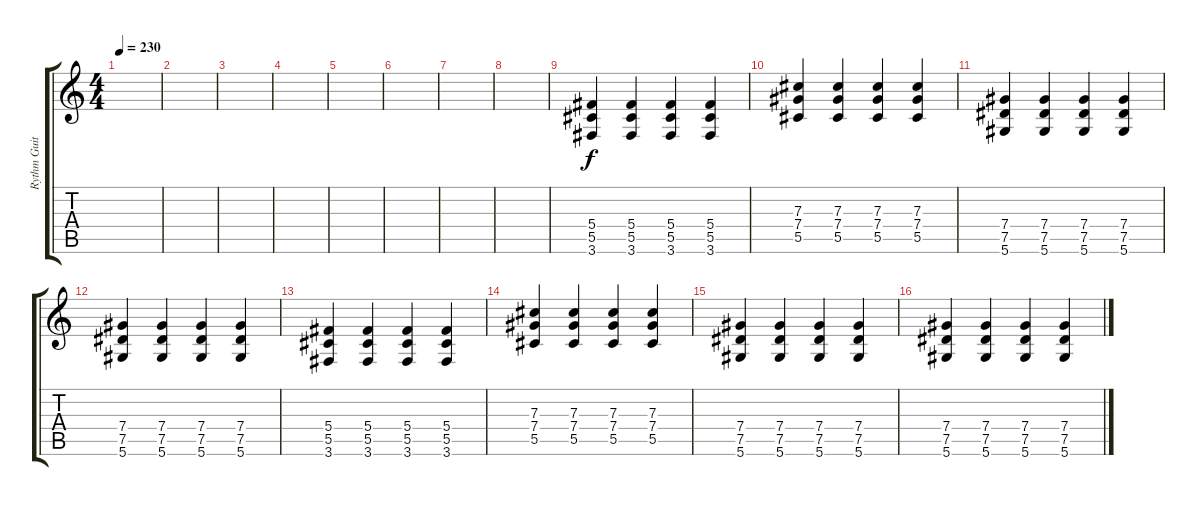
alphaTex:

\track ("Rythm Guitar" "Rythm Guit") {instrument overdrivenguitar}
\staff {score tabs}
\tuning (Eb4 Bb3 Gb3 Db3 Ab2 Eb2) {hide}
\ts (4 4)
\tempo 230
\clef g2
\ks c
|
|
|
|
|
|
|
|
(5.4 5.5 3.6).4 (5.4 5.5 3.6).4 (5.4 5.5 3.6).4 (5.4 5.5 3.6).4 |
(7.3 7.4 5.5).4 (7.3 7.4 5.5).4 (7.3 7.4 5.5).4 (7.3 7.4 5.5).4 |
(7.4 7.5 5.6).4 (7.4 7.5 5.6).4 (7.4 7.5 5.6).4 (7.4 7.5 5.6).4 |
(7.4 7.5 5.6).4 (7.4 7.5 5.6).4 (7.4 7.5 5.6).4 (7.4 7.5 5.6).4 |
(5.4 5.5 3.6).4 (5.4 5.5 3.6).4 (5.4 5.5 3.6).4 (5.4 5.5 3.6).4 |
(7.3 7.4 5.5).4 (7.3 7.4 5.5).4 (7.3 7.4 5.5).4 (7.3 7.4 5.5).4 |
(7.4 7.5 5.6).4 (7.4 7.5 5.6).4 (7.4 7.5 5.6).4 (7.4 7.5 5.6).4 |
(7.4 7.5 5.6).4 (7.4 7.5 5.6).4 (7.4 7.5 5.6).4 (7.4 7.5 5.6).4
